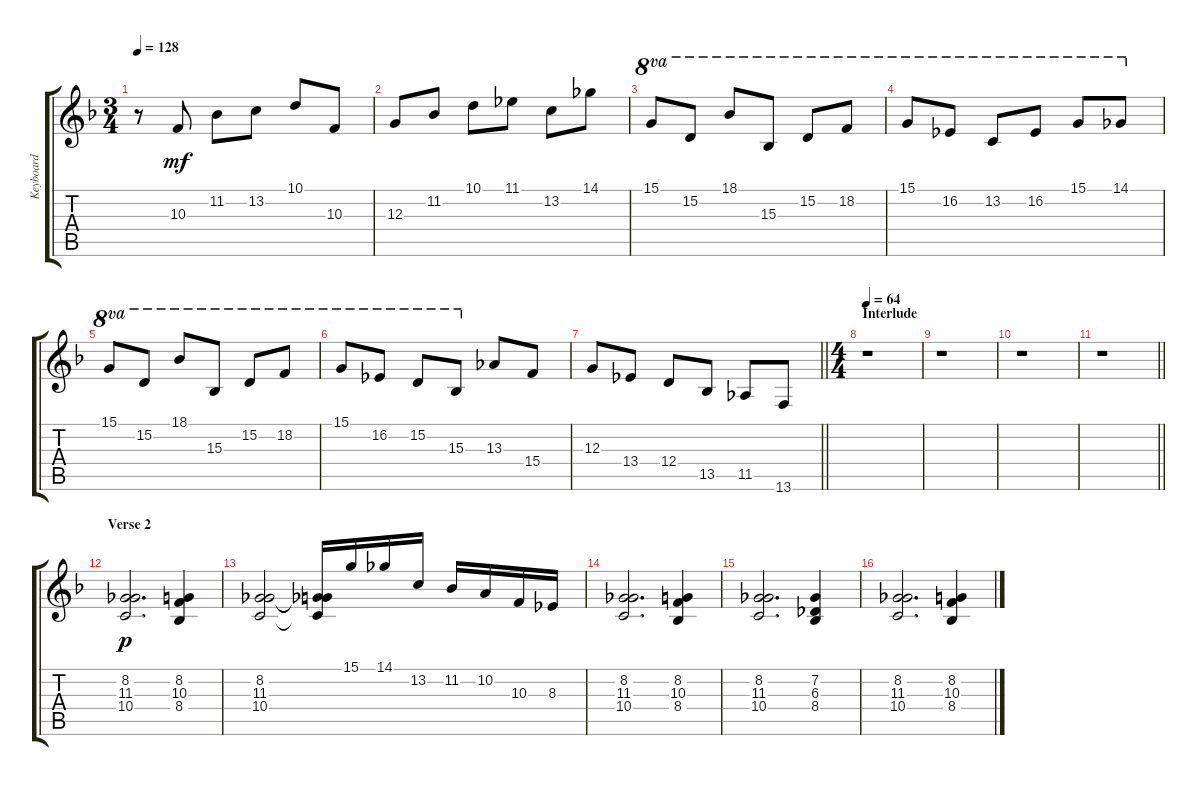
\track ("Keyboard" "Keyboard") {instrument synthstrings1}
\staff {score tabs}
\tuning (E4 B3 G3 D3 A2 E2) {hide}
\ts (3 4)
\tempo 128
\clef g2
\ks f
r.8{dy mf} 10.3.8 11.2.8 13.2.8 10.1.8 10.3.8 |
12.3.8 11.2.8 10.1.8 11.1.8 13.2.8 14.1.8 |
15.1.8{ot 8va} 15.2.8{ot 8va} 18.1.8{ot 8va} 15.3.8{ot 8va} 15.2.8{ot 8va} 18.2.8{ot 8va} |
15.1.8{ot 8va} 16.2.8{ot 8va} 13.2.8{ot 8va} 16.2.8{ot 8va} 15.1.8{ot 8va} 14.1.8{ot 8va} |
15.1.8{ot 8va} 15.2.8{ot 8va} 18.1.8{ot 8va} 15.3.8{ot 8va} 15.2.8{ot 8va} 18.2.8{ot 8va} |
15.1.8{ot 8va} 16.2.8{ot 8va} 15.2.8{ot 8va} 15.3.8{ot 8va} 13.3.8 15.4.8 |
\barLineRight lightlight
12.3.8 13.4.8 12.4.8 13.5.8 11.5.8 13.6.8 |
\ts (4 4)
\section ("" "Interlude")
\tempo 64
r.1 |
r.1 |
r.1 |
\barLineRight lightlight
r.1 |
\section ("" "Verse 2")
(8.2 11.3 10.4).2{d dy p instrument synthstrings1} (8.2 10.3 8.4).4 |
(8.2 11.3 10.4).2 (8.2{t} 11.3{t} 10.4{t}).16 15.1.16 14.1.16 13.2.16 11.2.16 10.2.16 10.3.16 8.3.16 |
(8.2 11.3 10.4).2{d} (8.2 10.3 8.4).4 |
(8.2 11.3 10.4).2{d} (7.2 6.3 8.4).4 |
(8.2 11.3 10.4).2{d} (8.2 10.3 8.4).4
